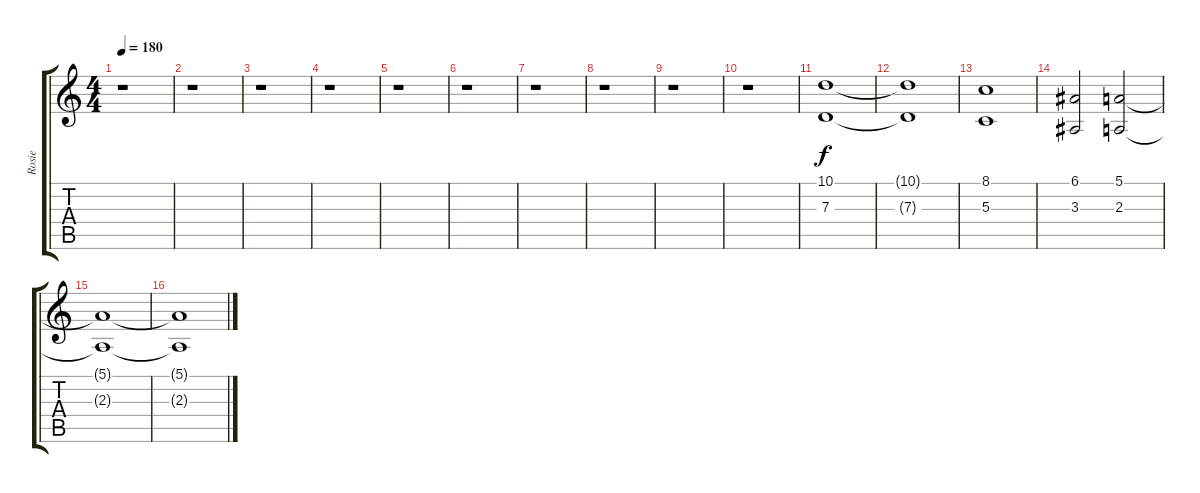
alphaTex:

\track ("Rosie" "Rosie") {instrument pad4choir}
\staff {score tabs}
\tuning (E4 B3 G3 D3 A2 D2) {hide}
\ts (4 4)
\tempo 180
\tempo 80
\tempo 180
\clef g2
\ks c
r.1{dy f instrument pad4choir} |
r.1 |
r.1 |
r.1 |
r.1 |
r.1 |
r.1 |
r.1 |
r.1 |
r.1 |
(10.1 7.3).1 |
(10.1{t} 7.3{t}).1 |
(8.1 5.3).1 |
(6.1 3.3).2 (5.1 2.3).2 |
(5.1{t} 2.3{t}).1 |
(5.1{t} 2.3{t}).1
